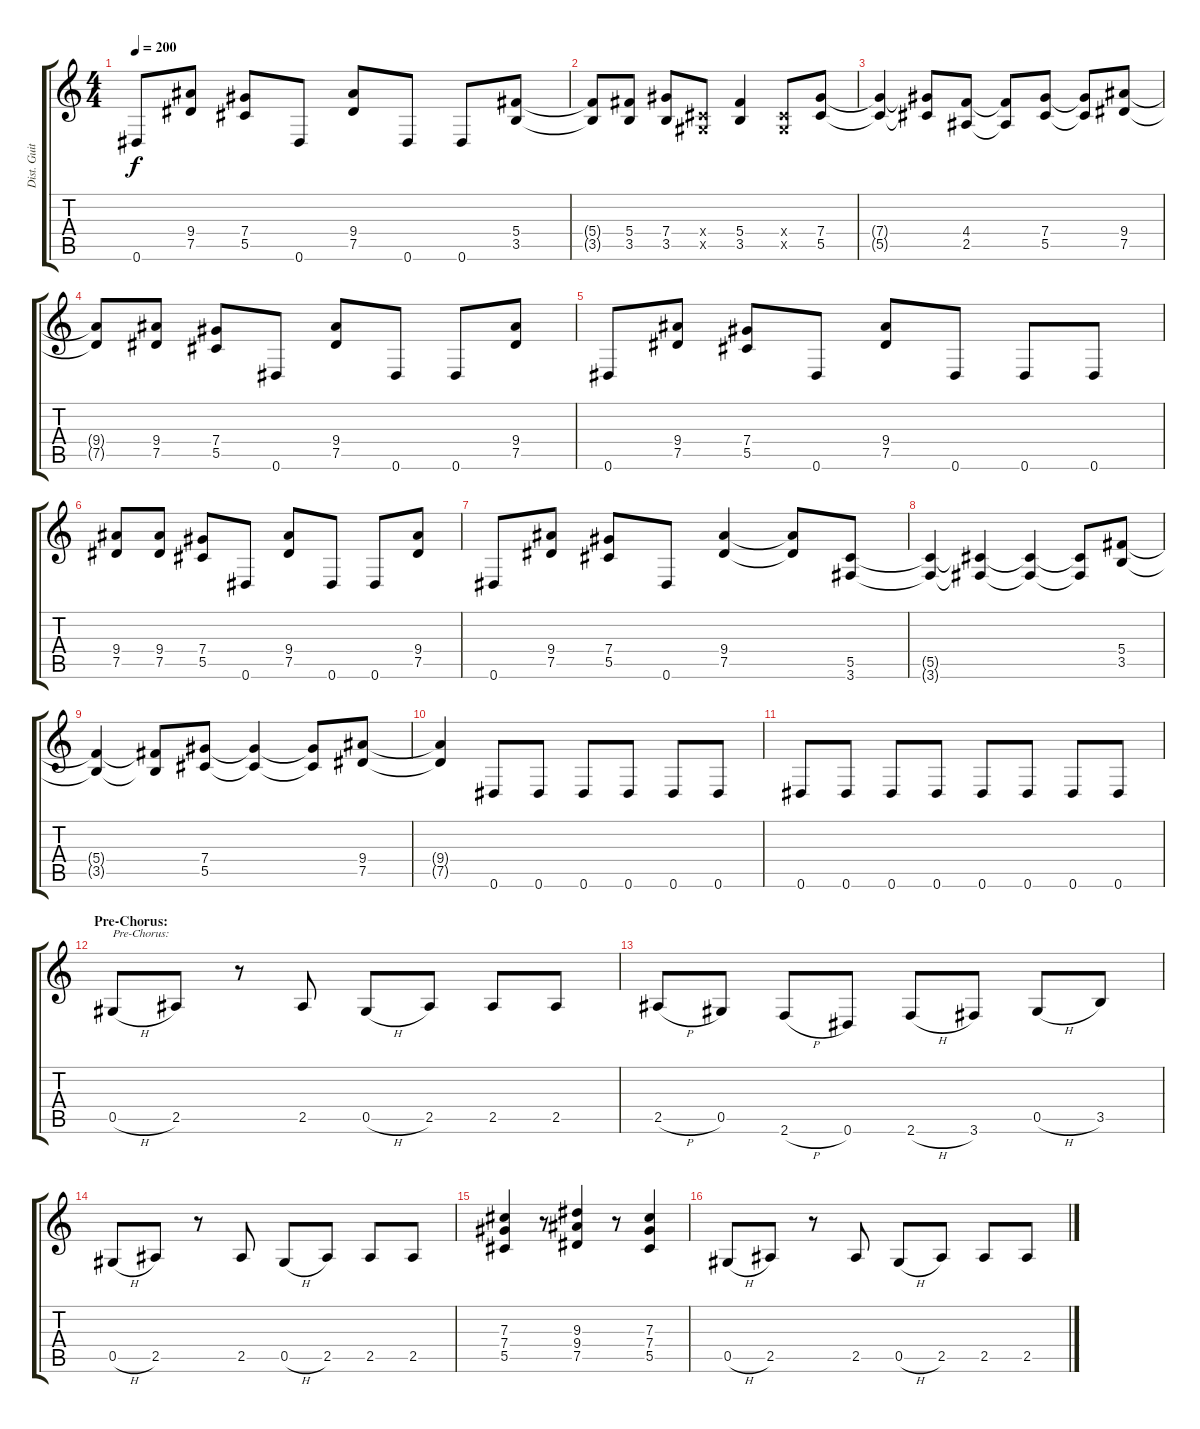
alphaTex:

\track ("Dist. Guitar 2" "Dist. Guit") {instrument distortionguitar}
\staff {score tabs}
\tuning (Eb4 Bb3 Gb3 Db3 Ab2 Eb2) {hide}
\ts (4 4)
\tempo 200
\clef g2
\ks c
0.6.8{dy f} (9.4 7.5).8 (7.4 5.5).8 0.6.8 (9.4 7.5).8 0.6.8 0.6.8 (5.4 3.5).8 |
(5.4{t} 3.5{t}).8 (5.4 3.5).8 (7.4 3.5).8 (0.4{x} 0.5{x}).8 (5.4 3.5).4 (0.4{x} 0.5{x}).8 (7.4 5.5).8 |
(7.4{t} 5.5{t}).4 (7.4{t} 5.5{t}).8 (4.4 2.5).8 (4.4{t} 2.5{t}).8 (7.4 5.5).8 (7.4{t} 5.5{t}).8 (9.4 7.5).8 |
(9.4{t} 7.5{t}).8 (9.4 7.5).8 (7.4 5.5).8 0.6.8 (9.4 7.5).8 0.6.8 0.6.8 (9.4 7.5).8 |
0.6.8 (9.4 7.5).8 (7.4 5.5).8 0.6.8 (9.4 7.5).8 0.6.8 0.6.8 0.6.8 |
(9.4 7.5).8 (9.4 7.5).8 (7.4 5.5).8 0.6.8 (9.4 7.5).8 0.6.8 0.6.8 (9.4 7.5).8 |
0.6.8 (9.4 7.5).8 (7.4 5.5).8 0.6.8 (9.4 7.5).4 (9.4{t} 7.5{t}).8 (5.5 3.6).8 |
(5.5{t} 3.6{t}).4 (5.5{t} 3.6{t}).4 (5.5{t} 3.6{t}).4 (5.5{t} 3.6{t}).8 (5.4 3.5).8 |
(5.4{t} 3.5{t}).4 (5.4{t} 3.5{t}).8 (7.4 5.5).8 (7.4{t} 5.5{t}).4 (7.4{t} 5.5{t}).8 (9.4 7.5).8 |
(9.4{t} 7.5{t}).4 0.6.8 0.6.8 0.6.8 0.6.8 0.6.8 0.6.8 |
0.6.8 0.6.8 0.6.8 0.6.8 0.6.8 0.6.8 0.6.8 0.6.8 |
\section ("" "Pre-Chorus:")
0.5{h}.8{txt "Pre-Chorus:"} 2.5.8 r.8 2.5.8 0.5{h}.8 2.5.8 2.5.8 2.5.8 |
2.5{h}.8 0.5.8 2.6{h}.8 0.6.8 2.6{h}.8 3.6.8 0.5{h}.8 3.5.8 |
0.5{h}.8 2.5.8 r.8 2.5.8 0.5{h}.8 2.5.8 2.5.8 2.5.8 |
(7.3 7.4 5.5).4 r.8 (9.3 9.4 7.5).4 r.8 (7.3 7.4 5.5).4 |
0.5{h}.8 2.5.8 r.8 2.5.8 0.5{h}.8 2.5.8 2.5.8 2.5.8
